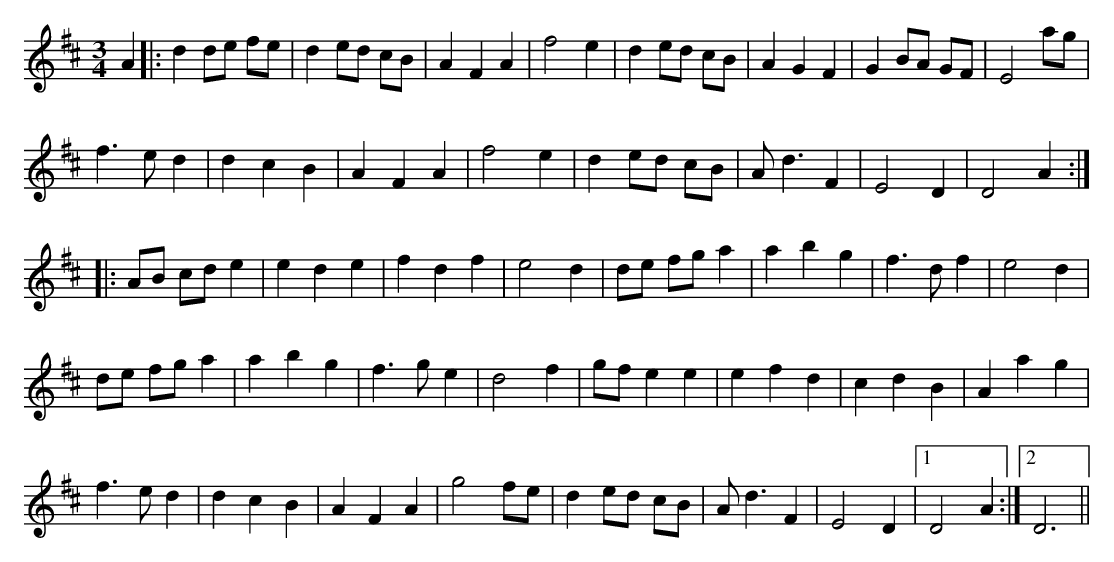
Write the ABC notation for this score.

X:1
M:3/4
K:D
A2|:d2 de fe|d2 ed cB|A2 F2 A2|f4 e2|d2 ed cB|A2 G2 F2|G2 BA GF|E4 ag|
f3e d2|d2 c2 B2|A2 F2 A2|f4 e2|d2 ed cB|Ad3 F2|E4 D2|D4 A2:|
|:AB cd e2|e2 d2 e2|f2 d2 f2|e4 d2|de fg a2|a2 b2 g2|f3d f2|e4 d2|
de fg a2|a2 b2 g2|f3g e2|d4 f2|gf e2 e2|e2 f2 d2|c2 d2 B2|A2 a2 g2|
f3e d2|d2 c2 B2|A2 F2 A2|g4 fe|d2 ed cB|Ad3 F2|E4 D2|1 D4 A2:|2 D6||
